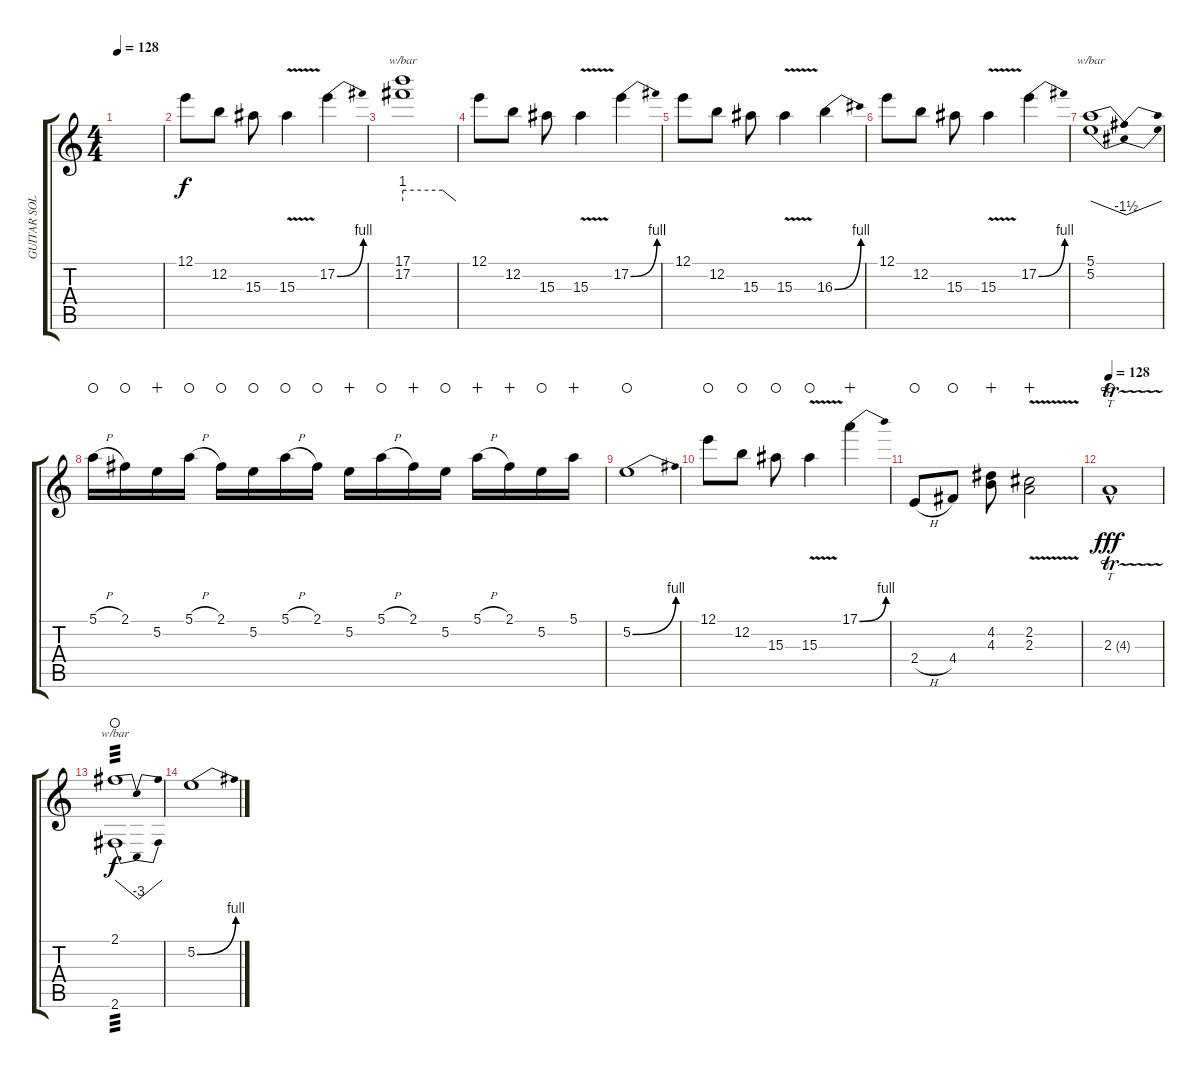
\track ("GUITAR SOLO" "GUITAR SOL") {instrument distortionguitar}
\staff {score tabs}
\tuning (E4 B3 G3 D3 A2 E2) {hide}
\ts (4 4)
\tempo 128
\clef g2
\ks c
|
12.1.8 12.2.8 15.3.8 15.3{v}.4 17.2{be (bend 0 0 60 4)}.4 |
(17.1 17.2).1{tbe (custom default 0 4 45 4 60 0)} |
12.1.8 12.2.8 15.3.8 15.3{v}.4 17.2{be (bend 0 0 60 4)}.4 |
12.1.8 12.2.8 15.3.8 15.3{v}.4 16.3{be (bend 0 0 60 4)}.4 |
12.1.8 12.2.8 15.3.8 15.3{v}.4 17.2{be (bend 0 0 60 4)}.4 |
(5.1 5.2).1{tbe (dip default 0 0 30 -6 60 0)} |
5.1{h}.16{waho} 2.1.16{waho} 5.2.16{wahc} 5.1{h}.16{waho} 2.1.16{waho} 5.2.16{waho} 5.1{h}.16{waho} 2.1.16{waho} 5.2.16{wahc} 5.1{h}.16{waho} 2.1.16{wahc} 5.2.16{waho} 5.1{h}.16{wahc} 2.1.16{wahc} 5.2.16{waho} 5.1.16{wahc} |
5.2{be (bend 0 0 60 4)}.1{waho} |
12.1.8{waho} 12.2.8{waho} 15.3.8{waho} 15.3{v}.4{waho} 17.1{be (bend 0 0 60 4)}.4{wahc} |
2.4{h}.8{waho} 4.4.8{waho} (4.2 4.3).8{wahc} (2.2{v} 2.3).2{wahc} |
\tempo 128
2.3{tr (4 32) hac}.1{tt dy fff waho} |
(2.1 2.6).1{tbe (dip default 0 0 30 -12 60 0) tp 3 dy f waho} |
5.2{be (bend 0 0 60 4)}.1
